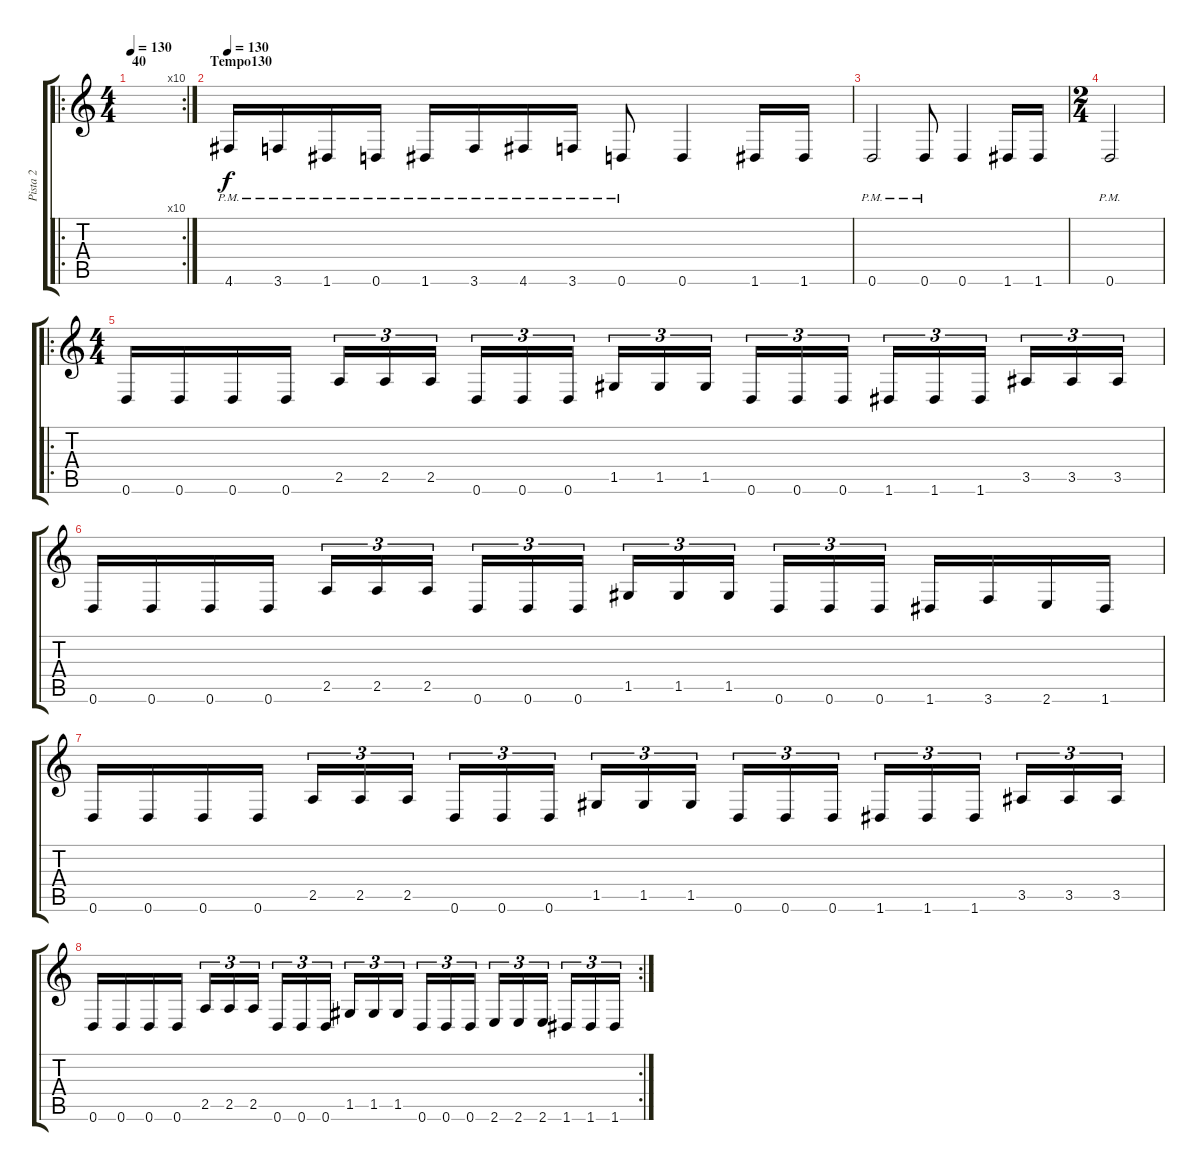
\track ("Pista 2" "Pista 2") {instrument distortionguitar}
\staff {score tabs}
\tuning (D4 A3 F3 C3 G2 D2) {hide}
\ro
\rc 10
\ts (4 4)
\section ("" "40")
\tempo 130
\tempo 40
\tempo 130
\clef g2
\ks c
|
\section ("" "Tempo130")
\tempo 130
4.6{pm}.16 3.6{pm}.16 1.6{pm}.16 0.6{pm}.16 1.6{pm}.16 3.6{pm}.16 4.6{pm}.16 3.6{pm}.16 0.6{pm}.8 0.6.4 1.6.16 1.6.16 |
0.6{pm}.2 0.6{pm}.8 0.6.4 1.6.16 1.6.16 |
\ts (2 4)
0.6{pm}.2 |
\ro
\ts (4 4)
0.6.16 0.6.16 0.6.16 0.6.16 2.5.16{tu (3 2)} 2.5.16{tu (3 2)} 2.5.16{tu (3 2)} 0.6.16{tu (3 2)} 0.6.16{tu (3 2)} 0.6.16{tu (3 2)} 1.5.16{tu (3 2)} 1.5.16{tu (3 2)} 1.5.16{tu (3 2)} 0.6.16{tu (3 2)} 0.6.16{tu (3 2)} 0.6.16{tu (3 2)} 1.6.16{tu (3 2)} 1.6.16{tu (3 2)} 1.6.16{tu (3 2)} 3.5.16{tu (3 2)} 3.5.16{tu (3 2)} 3.5.16{tu (3 2)} |
0.6.16 0.6.16 0.6.16 0.6.16 2.5.16{tu (3 2)} 2.5.16{tu (3 2)} 2.5.16{tu (3 2)} 0.6.16{tu (3 2)} 0.6.16{tu (3 2)} 0.6.16{tu (3 2)} 1.5.16{tu (3 2)} 1.5.16{tu (3 2)} 1.5.16{tu (3 2)} 0.6.16{tu (3 2)} 0.6.16{tu (3 2)} 0.6.16{tu (3 2)} 1.6.16 3.6.16 2.6.16 1.6.16 |
0.6.16 0.6.16 0.6.16 0.6.16 2.5.16{tu (3 2)} 2.5.16{tu (3 2)} 2.5.16{tu (3 2)} 0.6.16{tu (3 2)} 0.6.16{tu (3 2)} 0.6.16{tu (3 2)} 1.5.16{tu (3 2)} 1.5.16{tu (3 2)} 1.5.16{tu (3 2)} 0.6.16{tu (3 2)} 0.6.16{tu (3 2)} 0.6.16{tu (3 2)} 1.6.16{tu (3 2)} 1.6.16{tu (3 2)} 1.6.16{tu (3 2)} 3.5.16{tu (3 2)} 3.5.16{tu (3 2)} 3.5.16{tu (3 2)} |
\rc 2
0.6.16 0.6.16 0.6.16 0.6.16 2.5.16{tu (3 2)} 2.5.16{tu (3 2)} 2.5.16{tu (3 2)} 0.6.16{tu (3 2)} 0.6.16{tu (3 2)} 0.6.16{tu (3 2)} 1.5.16{tu (3 2)} 1.5.16{tu (3 2)} 1.5.16{tu (3 2)} 0.6.16{tu (3 2)} 0.6.16{tu (3 2)} 0.6.16{tu (3 2)} 2.6.16{tu (3 2)} 2.6.16{tu (3 2)} 2.6.16{tu (3 2)} 1.6.16{tu (3 2)} 1.6.16{tu (3 2)} 1.6.16{tu (3 2)}
